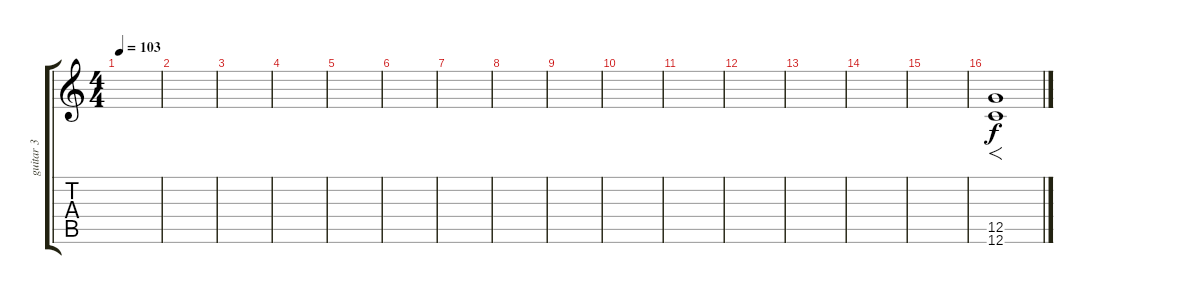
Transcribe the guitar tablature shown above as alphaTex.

\track ("guitar 3" "guitar 3") {instrument distortionguitar}
\staff {score tabs}
\tuning (D4 A3 F3 C3 G2 C2) {hide}
\ts (4 4)
\tempo 103
\clef g2
\ks c
|
|
|
|
|
|
|
|
|
|
|
|
|
|
|
(12.5 12.6).1{f}
